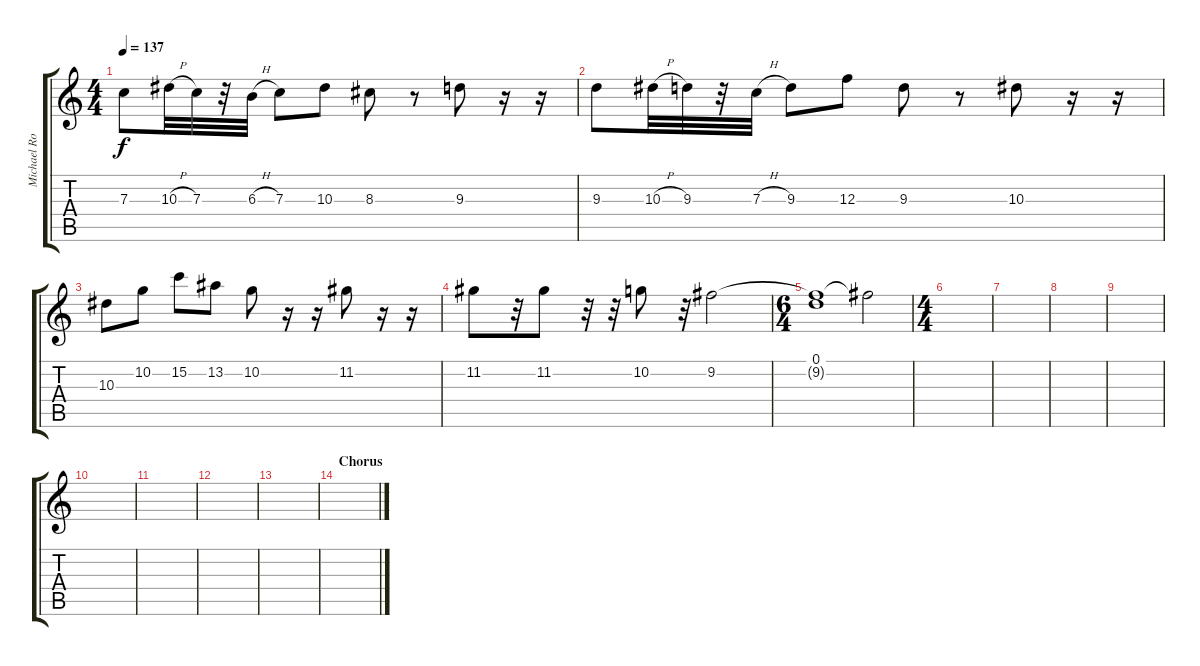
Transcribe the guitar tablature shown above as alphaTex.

\track ("Michael Romeo Solo" "Michael Ro") {instrument distortionguitar}
\staff {score tabs}
\tuning (D4 A3 F3 C3 G2 D2) {hide}
\ts (4 4)
\tempo 137
\clef g2
\ks c
7.3.8{dy f} 10.3{h}.32 7.3.32 r.32 6.3{h}.32 7.3.8 10.3.8 8.3.8 r.8 9.3.8 r.16 r.16 |
9.3.8 10.3{h}.32 9.3.32 r.32 7.3{h}.32 9.3.8 12.3.8 9.3.8 r.8 10.3.8 r.16 r.16 |
10.3.8 10.2.8 15.2.8 13.2.8 10.2.8 r.16 r.16 11.2.8 r.16 r.16 |
11.2.8 r.32 11.2.8 r.32 r.32 10.2.8 r.32 9.2.2 |
\ts (6 4)
(0.1 9.2{t}).1 9.2{t}.2 |
\ts (4 4)
|
|
|
|
|
|
|
|
\section ("" "Chorus")
